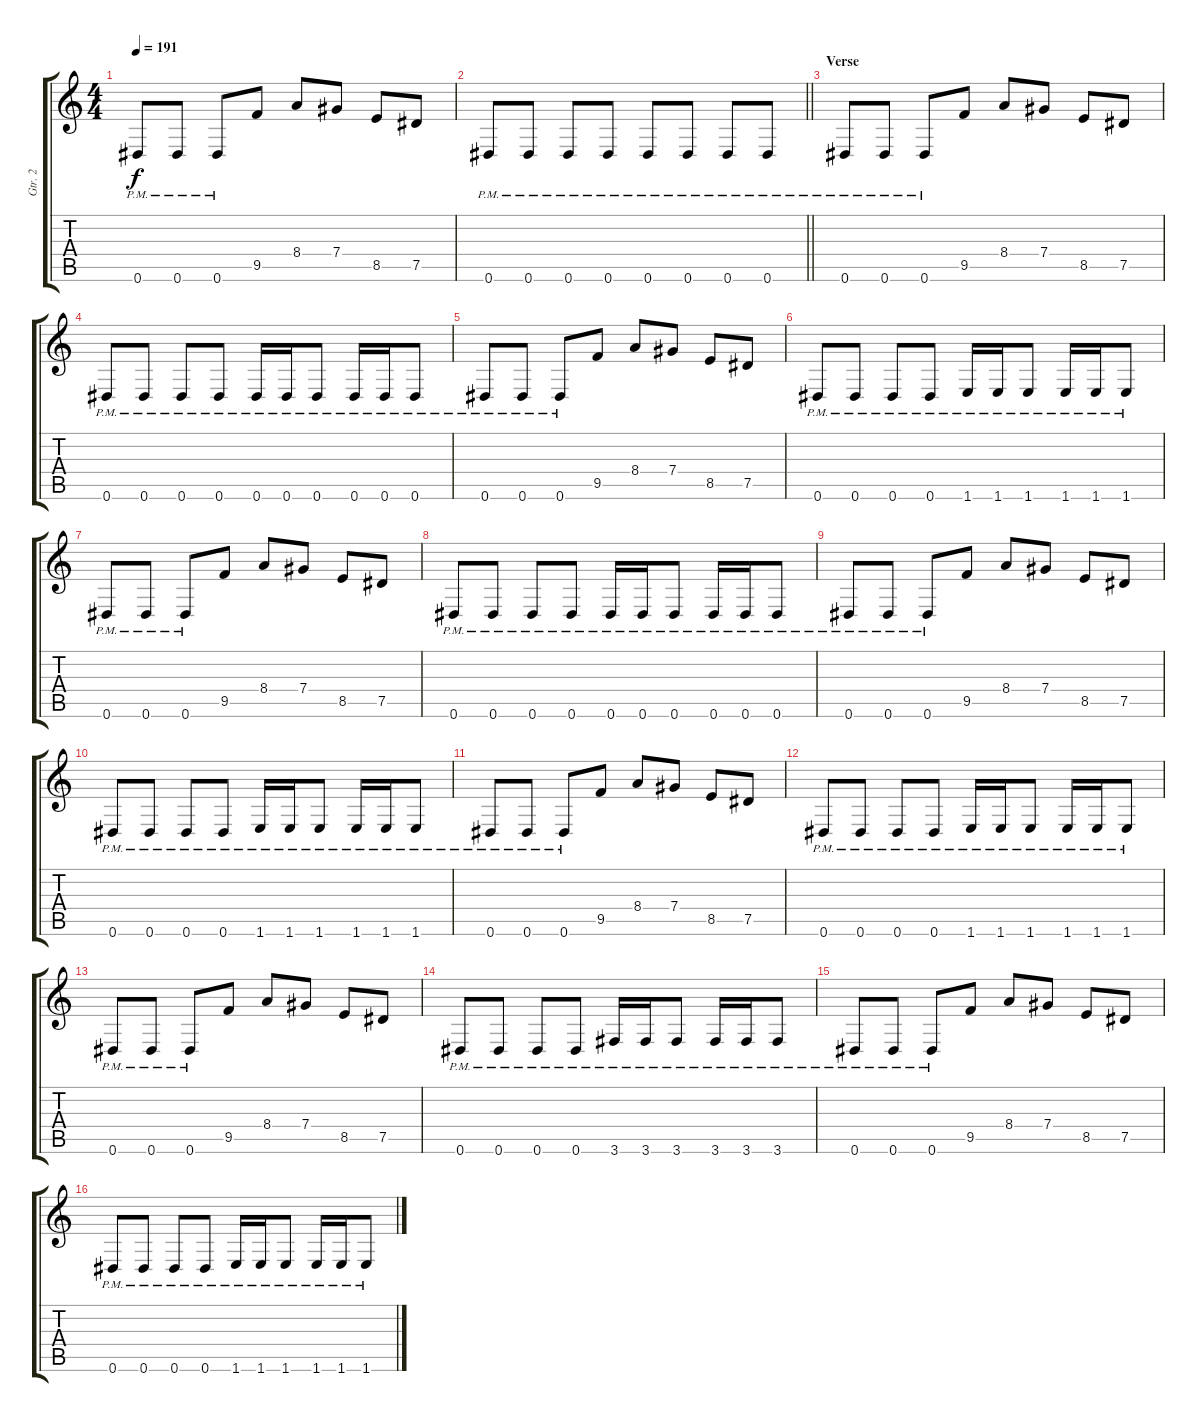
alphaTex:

\track ("Gtr. 2" "Gtr. 2") {instrument overdrivenguitar}
\staff {score tabs}
\tuning (Eb4 Bb3 Gb3 Db3 Ab2 Eb2) {hide}
\ts (4 4)
\tempo 191
\clef g2
\ks c
0.6{pm}.8{dy f} 0.6{pm}.8 0.6{pm}.8 9.5.8 8.4.8 7.4.8 8.5.8 7.5.8 |
\barLineRight lightlight
0.6{pm}.8 0.6{pm}.8 0.6{pm}.8 0.6{pm}.8 0.6{pm}.8 0.6{pm}.8 0.6{pm}.8 0.6{pm}.8 |
\section ("" "Verse ")
0.6{pm}.8 0.6{pm}.8 0.6{pm}.8 9.5.8 8.4.8 7.4.8 8.5.8 7.5.8 |
0.6{pm}.8 0.6{pm}.8 0.6{pm}.8 0.6{pm}.8 0.6{pm}.16 0.6{pm}.16 0.6{pm}.8 0.6{pm}.16 0.6{pm}.16 0.6{pm}.8 |
0.6{pm}.8 0.6{pm}.8 0.6{pm}.8 9.5.8 8.4.8 7.4.8 8.5.8 7.5.8 |
0.6{pm}.8 0.6{pm}.8 0.6{pm}.8 0.6{pm}.8 1.6{pm}.16 1.6{pm}.16 1.6{pm}.8 1.6{pm}.16 1.6{pm}.16 1.6{pm}.8 |
0.6{pm}.8 0.6{pm}.8 0.6{pm}.8 9.5.8 8.4.8 7.4.8 8.5.8 7.5.8 |
0.6{pm}.8 0.6{pm}.8 0.6{pm}.8 0.6{pm}.8 0.6{pm}.16 0.6{pm}.16 0.6{pm}.8 0.6{pm}.16 0.6{pm}.16 0.6{pm}.8 |
0.6{pm}.8 0.6{pm}.8 0.6{pm}.8 9.5.8 8.4.8 7.4.8 8.5.8 7.5.8 |
0.6{pm}.8 0.6{pm}.8 0.6{pm}.8 0.6{pm}.8 1.6{pm}.16 1.6{pm}.16 1.6{pm}.8 1.6{pm}.16 1.6{pm}.16 1.6{pm}.8 |
0.6{pm}.8 0.6{pm}.8 0.6{pm}.8 9.5.8 8.4.8 7.4.8 8.5.8 7.5.8 |
0.6{pm}.8 0.6{pm}.8 0.6{pm}.8 0.6{pm}.8 1.6{pm}.16 1.6{pm}.16 1.6{pm}.8 1.6{pm}.16 1.6{pm}.16 1.6{pm}.8 |
0.6{pm}.8 0.6{pm}.8 0.6{pm}.8 9.5.8 8.4.8 7.4.8 8.5.8 7.5.8 |
0.6{pm}.8 0.6{pm}.8 0.6{pm}.8 0.6{pm}.8 3.6{pm}.16 3.6{pm}.16 3.6{pm}.8 3.6{pm}.16 3.6{pm}.16 3.6{pm}.8 |
0.6{pm}.8 0.6{pm}.8 0.6{pm}.8 9.5.8 8.4.8 7.4.8 8.5.8 7.5.8 |
0.6{pm}.8 0.6{pm}.8 0.6{pm}.8 0.6{pm}.8 1.6{pm}.16 1.6{pm}.16 1.6{pm}.8 1.6{pm}.16 1.6{pm}.16 1.6{pm}.8
